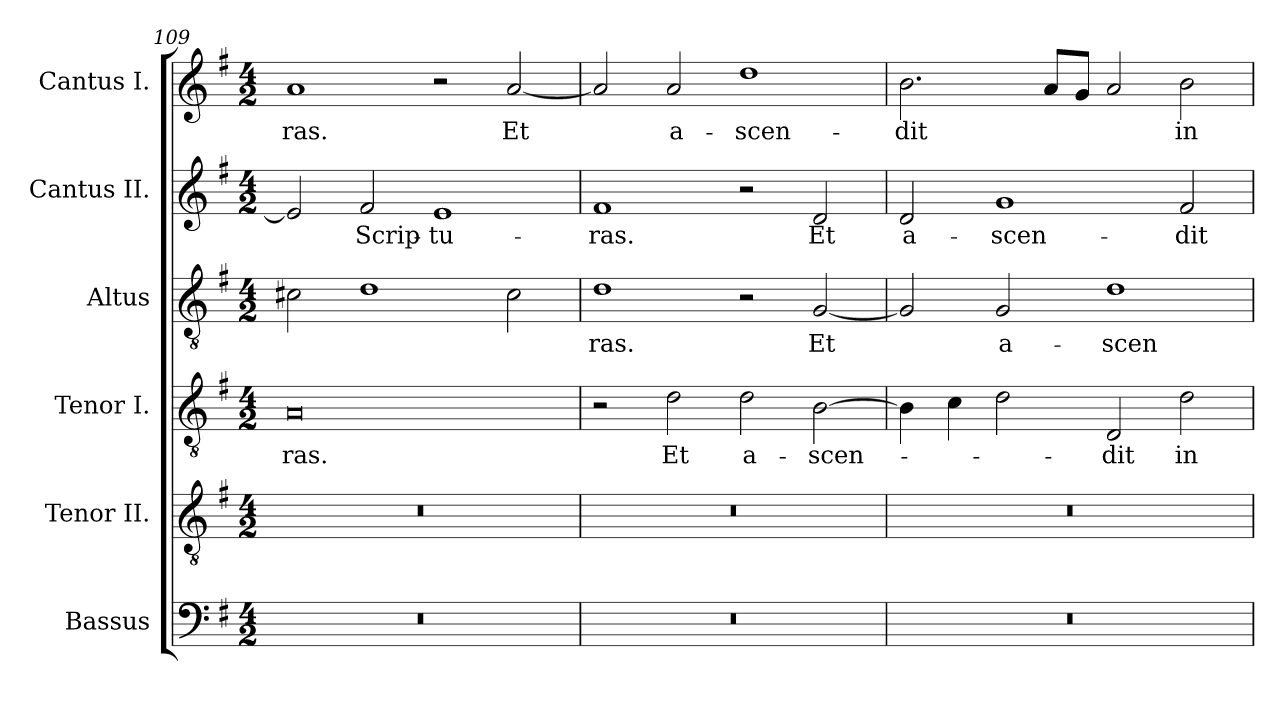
**kern	**kern	**kern	**text	**kern	**text	**kern	**text	**kern	**text
*part6	*part5	*part4	*part4	*part3	*part3	*part2	*part2	*part1	*part1
*staff6	*staff5	*staff4	*staff4	*staff3	*staff3	*staff2	*staff2	*staff1	*staff1
*I"Bassus	*I"Tenor II.	*I"Tenor I.	*	*I"Altus	*	*I"Cantus II.	*	*I"Cantus I.	*
*I'B.	*I'T. II.	*I'T. I.	*	*I'A.	*	*I'C. II	*	*I'C. I	*
*clefF4	*clefGv2	*clefGv2	*	*clefGv2	*	*clefG2	*	*clefG2	*
*	*ITrd7c12	*ITrd7c12	*	*ITrd7c12	*	*	*	*	*
*k[f#]	*k[f#]	*k[f#]	*	*k[f#]	*	*k[f#]	*	*k[f#]	*
*G:	*G:	*G:	*	*G:	*	*G:	*	*G:	*
*M4/2	*M4/2	*M4/2	*	*M4/2	*	*M4/2	*	*M4/2	*
=109	=109	=109	=109	=109	=109	=109	=109	=109	=109
!LO:N:vis=1	!LO:N:vis=1	!	!	!	!	!	!	!	!
!	!	!	!LO:LY:b:color=#000000	!	!	!	!	!	!
!	!	!	!	!	!	!	!	!	!LO:LY:b:color=#000000
0r	0r	0AAi	-ras.	2C#Xi\	.	2ei/]	.	1ai	-ras.
!	!	!	!	!	!	!	!LO:LY:b:color=#000000	!	!
.	.	.	.	1Di	.	2f#i/	Scrip-	.	.
!	!	!	!	!	!	!	!LO:LY:b:color=#000000	!	!
.	.	.	.	.	.	1ei	-tu-	2r	.
!	!	!	!	!	!	!	!	!	!LO:LY:b:color=#000000
.	.	.	.	2C#i\	.	.	.	[2ai/	Et
=110	=110	=110	=110	=110	=110	=110	=110	=110	=110
!LO:N:vis=1	!LO:N:vis=1	!	!	!	!	!	!	!	!
!	!	!	!	!	!LO:LY:b:color=#000000	!	!	!	!
!	!	!	!	!	!	!	!LO:LY:b:color=#000000	!	!
0r	0r	2r	.	1Di	-ras.	1f#i	-ras.	2ai/]	.
!	!	!	!LO:LY:b:color=#000000	!	!	!	!	!	!
!	!	!	!	!	!	!	!	!	!LO:LY:b:color=#000000
.	.	2Di\	Et	.	.	.	.	2ai/	a-
!	!	!	!LO:LY:b:color=#000000	!	!	!	!	!	!
!	!	!	!	!	!	!	!	!	!LO:LY:b:color=#000000
.	.	2Di\	a-	2r	.	2r	.	1ddi	-scen-
!	!	!	!LO:LY:b:color=#000000	!	!	!	!	!	!
!	!	!	!	!	!LO:LY:b:color=#000000	!	!	!	!
!	!	!	!	!	!	!	!LO:LY:b:color=#000000	!	!
.	.	[2BBi\	-scen-	[2GGi/	Et	2di/	Et	.	.
=111	=111	=111	=111	=111	=111	=111	=111	=111	=111
!LO:N:vis=1	!LO:N:vis=1	!	!	!	!	!	!	!	!
!	!	!	!	!	!	!	!LO:LY:b:color=#000000	!	!
!	!	!	!	!	!	!	!	!	!LO:LY:b:color=#000000
0r	0r	4BBi\]	.	2GGi/]	.	2di/	a-	2.bi\	-dit
.	.	4Ci\	.	.	.	.	.	.	.
!	!	!	!	!	!LO:LY:b:color=#000000	!	!	!	!
!	!	!	!	!	!	!	!LO:LY:b:color=#000000	!	!
.	.	2Di\	.	2GGi/	a-	1gi	-scen-	.	.
.	.	.	.	.	.	.	.	8ai/L	.
.	.	.	.	.	.	.	.	8gi/J	.
!	!	!	!LO:LY:b:color=#000000	!	!	!	!	!	!
!	!	!	!	!	!LO:LY:b:color=#000000	!	!	!	!
.	.	2DDi/	-dit	1Di	-scen-	.	.	2ai/	.
!	!	!	!LO:LY:b:color=#000000	!	!	!	!	!	!
!	!	!	!	!	!	!	!LO:LY:b:color=#000000	!	!
!	!	!	!	!	!	!	!	!	!LO:LY:b:color=#000000
.	.	2Di\	in	.	.	2f#i/	-dit	2bi\	in
=	=	=	=	=	=	=	=	=	=
*-	*-	*-	*-	*-	*-	*-	*-	*-	*-
